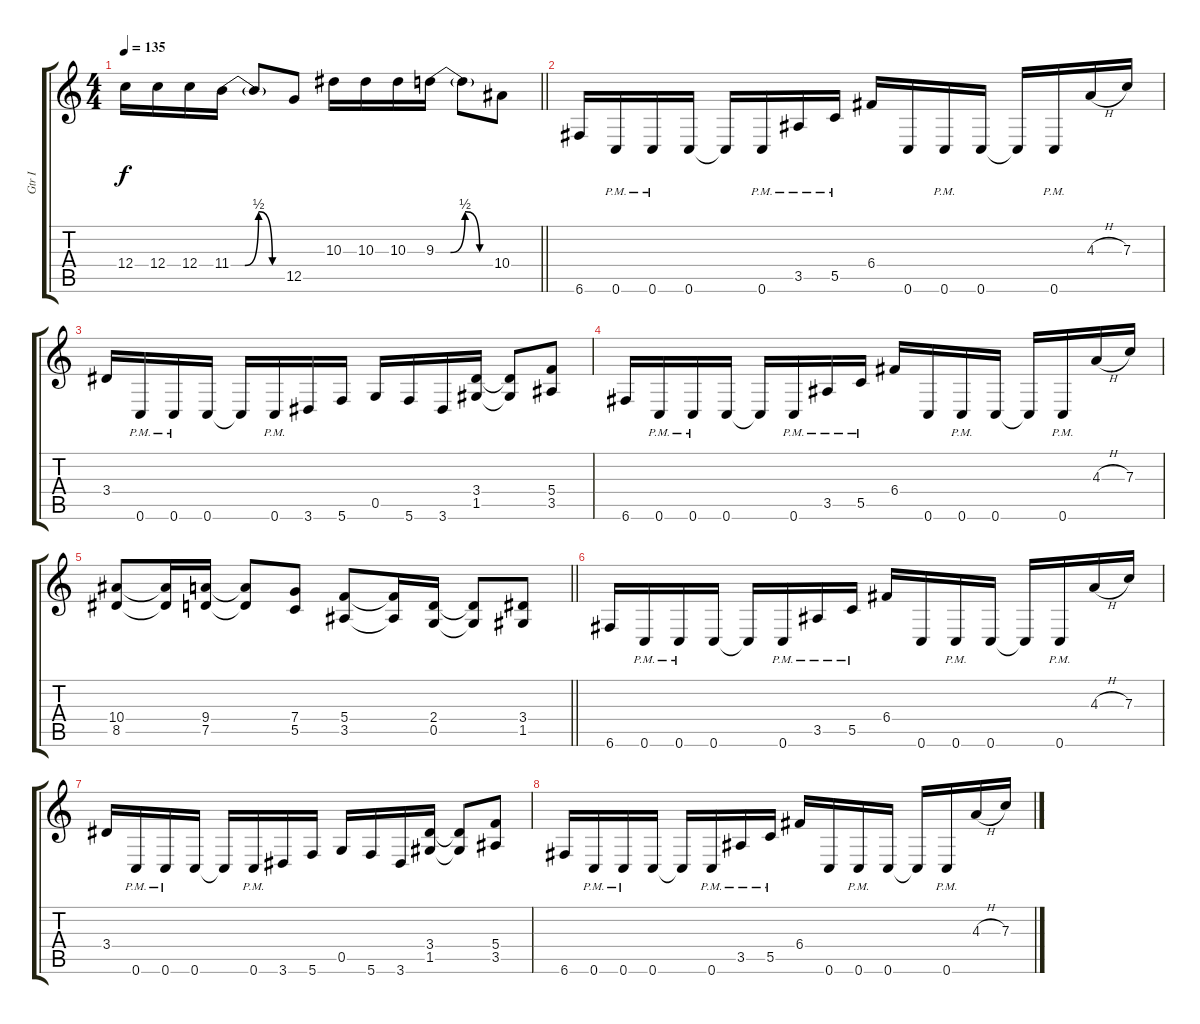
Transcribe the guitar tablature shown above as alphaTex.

\track ("Gtr I" "Gtr I") {instrument distortionguitar}
\staff {score tabs}
\tuning (D4 A3 F3 C3 G2 C2) {hide}
\ts (4 4)
\tempo 135
\clef g2
\barLineRight lightlight
\ks c
12.4.16{dy f} 12.4.16 12.4.16 11.4{be (custom 0 0 15 0 30 2 45 0 60 0)}.16 11.4{t}.8 12.5.8 10.3.16 10.3.16 10.3.16 9.3{be (custom 0 0 15 0 30 2 45 0 60 0)}.16 9.3{t}.8 10.4.8 |
6.6.16 0.6{pm}.16 0.6{pm}.16 0.6.16 0.6{t}.16 0.6{pm}.16 3.5{pm}.16 5.5{pm}.16 6.4.16 0.6.16 0.6{pm}.16 0.6.16 0.6{t}.16 0.6{pm}.16 4.3{h}.16 7.3.16 |
3.4.16 0.6{pm}.16 0.6{pm}.16 0.6.16 0.6{t}.16 0.6{pm}.16 3.6.16 5.6.16 0.5.16 5.6.16 3.6.16 (3.4 1.5).16 (3.4{t} 1.5{t}).8 (5.4 3.5).8 |
6.6.16 0.6{pm}.16 0.6{pm}.16 0.6.16 0.6{t}.16 0.6{pm}.16 3.5{pm}.16 5.5{pm}.16 6.4.16 0.6.16 0.6{pm}.16 0.6.16 0.6{t}.16 0.6{pm}.16 4.3{h}.16 7.3.16 |
\barLineRight lightlight
(10.4 8.5).8 (10.4{t} 8.5{t}).16 (9.4 7.5).16 (9.4{t} 7.5{t}).8 (7.4 5.5).8 (5.4 3.5).8 (5.4{t} 3.5{t}).16 (2.4 0.5).16 (2.4{t} 0.5{t}).8 (3.4 1.5).8 |
6.6.16 0.6{pm}.16 0.6{pm}.16 0.6.16 0.6{t}.16 0.6{pm}.16 3.5{pm}.16 5.5{pm}.16 6.4.16 0.6.16 0.6{pm}.16 0.6.16 0.6{t}.16 0.6{pm}.16 4.3{h}.16 7.3.16 |
3.4.16 0.6{pm}.16 0.6{pm}.16 0.6.16 0.6{t}.16 0.6{pm}.16 3.6.16 5.6.16 0.5.16 5.6.16 3.6.16 (3.4 1.5).16 (3.4{t} 1.5{t}).8 (5.4 3.5).8 |
6.6.16 0.6{pm}.16 0.6{pm}.16 0.6.16 0.6{t}.16 0.6{pm}.16 3.5{pm}.16 5.5{pm}.16 6.4.16 0.6.16 0.6{pm}.16 0.6.16 0.6{t}.16 0.6{pm}.16 4.3{h}.16 7.3.16
